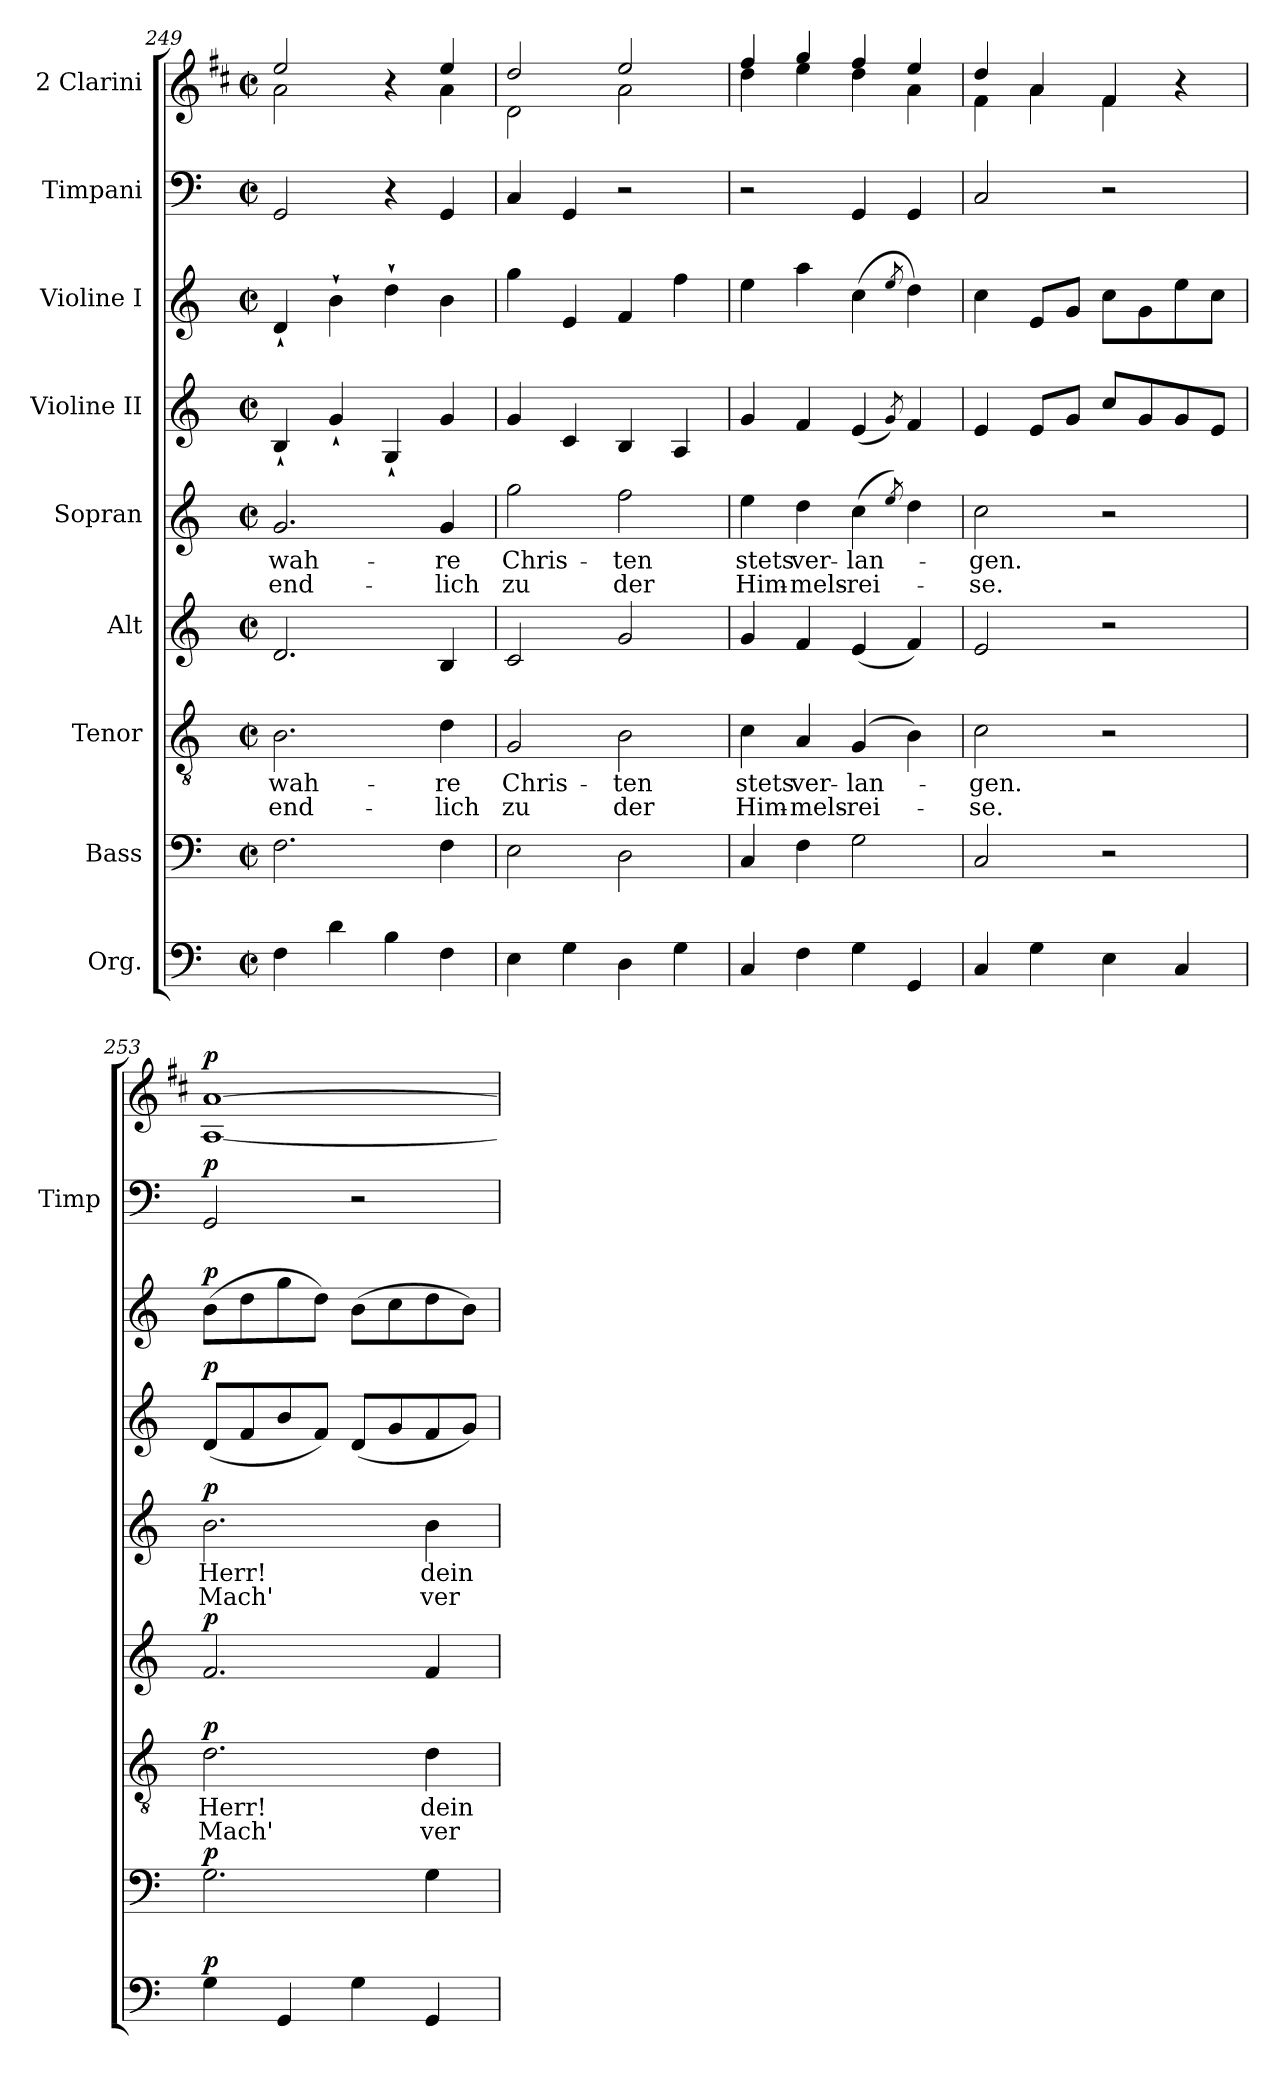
**kern	**dynam	**kern	**dynam	**kern	**text	**text	**dynam	**kern	**dynam	**kern	**text	**text	**dynam	**kern	**dynam	**kern	**dynam	**kern	**dynam	**kern	**dynam
*part9	*part9	*part8	*part8	*part7	*part7	*part7	*part7	*part6	*part6	*part5	*part5	*part5	*part5	*part4	*part4	*part3	*part3	*part2	*part2	*part1	*part1
*staff9	*staff9	*staff8	*staff8	*staff7	*staff7	*staff7	*staff7	*staff6	*staff6	*staff5	*staff5	*staff5	*staff5	*staff4	*staff4	*staff3	*staff3	*staff2	*staff2	*staff1	*staff1
*I"Org.	*	*I"Bass	*	*I"Tenor	*	*	*	*I"Alt	*	*I"Sopran	*	*	*	*I"Violine II	*	*I"Violine I	*	*I"Timpani	*	*I"2 Clarini	*
*	*	*	*	*	*	*	*	*	*	*	*	*	*	*	*	*	*	*I'Timp	*	*	*
!!LO:LB:g=z
*clefF4	*	*clefF4	*	*clefGv2	*	*	*	*clefG2	*	*clefG2	*	*	*	*clefG2	*	*clefG2	*	*clefF4	*	*clefG2	*
*ITrd7c12	*	*	*	*	*	*	*	*	*	*	*	*	*	*	*	*	*	*	*	*ITrd1c2	*
*k[]	*	*k[]	*	*k[]	*	*	*	*k[]	*	*k[]	*	*	*	*k[]	*	*k[]	*	*k[]	*	*k[]	*
*M2/2	*	*M2/2	*	*M2/2	*	*	*	*M2/2	*	*M2/2	*	*	*	*M2/2	*	*M2/2	*	*M2/2	*	*M2/2	*
*met(c|)	*	*met(c|)	*	*met(c|)	*	*	*	*met(c|)	*	*met(c|)	*	*	*	*met(c|)	*	*met(c|)	*	*met(c|)	*	*met(c|)	*
=249	=249	=249	=249	=249	=249	=249	=249	=249	=249	=249	=249	=249	=249	=249	=249	=249	=249	=249	=249	=249	=249
*	*	*	*	*	*	*	*	*	*	*	*	*	*	*	*	*	*	*	*	*^	*
4FF\	.	2.F\	.	2.B\	wah-	end-	.	2.d/	.	2.g/	wah-	end-	.	4B`/	.	4d`/	.	2GG/	.	2dd/	2g\	.
4D\	.	.	.	.	.	.	.	.	.	.	.	.	.	4g`/	.	4b`\	.	.	.	.	.	.
4BB\	.	.	.	.	.	.	.	.	.	.	.	.	.	4G`/	.	4dd`\	.	4r	.	4r	4ryy	.
4FF\	.	4F\	.	4d\	-re	-lich	.	4B/	.	4g/	-re	-lich	.	4g/	.	4b\	.	4GG/	.	4dd/	4g\	.
=250	=250	=250	=250	=250	=250	=250	=250	=250	=250	=250	=250	=250	=250	=250	=250	=250	=250	=250	=250	=250	=250	=250
4EE\	.	2E\	.	2G/	Chris-	zu	.	2c/	.	2gg\	Chris-	zu	.	4g/	.	4gg\	.	4C/	.	2cc/	2c\	.
4GG\	.	.	.	.	.	.	.	.	.	.	.	.	.	4c/	.	4e/	.	4GG/	.	.	.	.
4DD\	.	2D\	.	2B\	-ten	der	.	2g/	.	2ff\	-ten	der	.	4B/	.	4f/	.	2r	.	2dd/	2g\	.
4GG\	.	.	.	.	.	.	.	.	.	.	.	.	.	4A/	.	4ff\	.	.	.	.	.	.
=251	=251	=251	=251	=251	=251	=251	=251	=251	=251	=251	=251	=251	=251	=251	=251	=251	=251	=251	=251	=251	=251	=251
4CC/	.	4C/	.	4c\	stets	Him-	.	4g/	.	4ee\	stets	Him-	.	4g/	.	4ee\	.	2r	.	4ee/	4cc\	.
4FF\	.	4F\	.	4A/	ver-	-mels-	.	4f/	.	4dd\	ver-	-mels-	.	4f/	.	4aa\	.	.	.	4ff/	4dd\	.
4GG\	.	2G\	.	(4G/	-lan-	-rei-	.	(4e/	.	(4cc\	-lan-	-rei-	.	(4e/	.	(4cc\	.	4GG/	.	4ee/	4cc\	.
.	.	.	.	.	.	.	.	.	.	8qee/)	.	.	.	8qg/)	.	8qee/	.	.	.	.	.	.
4GGG/	.	.	.	4B\)	.	.	.	4f/)	.	4dd\	.	.	.	4f/	.	4dd\)	.	4GG/	.	4dd/	4g\	.
=252	=252	=252	=252	=252	=252	=252	=252	=252	=252	=252	=252	=252	=252	=252	=252	=252	=252	=252	=252	=252	=252	=252
4CC/	.	2C/	.	2c\	-gen.	-se.	.	2e/	.	2cc\	-gen.	-se.	.	4e/	.	4cc\	.	2C/	.	4cc/	4e\	.
4GG\	.	.	.	.	.	.	.	.	.	.	.	.	.	8e/L	.	8e/L	.	.	.	4g/	4g\	.
.	.	.	.	.	.	.	.	.	.	.	.	.	.	8g/J	.	8g/J	.	.	.	.	.	.
4EE\	.	2r	.	2r	.	.	.	2r	.	2r	.	.	.	8cc/L	.	8cc\L	.	2r	.	4e/	4e\	.
.	.	.	.	.	.	.	.	.	.	.	.	.	.	8g/	.	8g\	.	.	.	.	.	.
4CC/	.	.	.	.	.	.	.	.	.	.	.	.	.	8g/	.	8ee\	.	.	.	4r	4ryy	.
.	.	.	.	.	.	.	.	.	.	.	.	.	.	8e/J	.	8cc\J	.	.	.	.	.	.
=253	=253	=253	=253	=253	=253	=253	=253	=253	=253	=253	=253	=253	=253	=253	=253	=253	=253	=253	=253	=253	=253	=253
!	!LO:DY:a	!	!LO:DY:a	!	!	!	!LO:DY:a	!	!LO:DY:a	!	!	!	!LO:DY:a	!	!LO:DY:a	!	!LO:DY:a	!	!LO:DY:a	!	!	!LO:DY:a
4GG\	p	2.G\	p	2.d\	Herr!	Mach'	p	2.f/	p	2.b\	Herr!	Mach'	p	(8d/L	p	(8b\L	p	2GG/	p	[1g	[1G	p
.	.	.	.	.	.	.	.	.	.	.	.	.	.	8f/	.	8dd\	.	.	.	.	.	.
4GGG/	.	.	.	.	.	.	.	.	.	.	.	.	.	8b/	.	8gg\	.	.	.	.	.	.
.	.	.	.	.	.	.	.	.	.	.	.	.	.	8f/J)	.	8dd\J)	.	.	.	.	.	.
4GG\	.	.	.	.	.	.	.	.	.	.	.	.	.	(8d/L	.	(8b\L	.	2r	.	.	.	.
.	.	.	.	.	.	.	.	.	.	.	.	.	.	8g/	.	8cc\	.	.	.	.	.	.
4GGG/	.	4G\	.	4d\	dein	ver-	.	4f/	.	4b\	dein	ver-	.	8f/	.	8dd\	.	.	.	.	.	.
.	.	.	.	.	.	.	.	.	.	.	.	.	.	8g/J)	.	8b\J)	.	.	.	.	.	.
*	*	*	*	*	*	*	*	*	*	*	*	*	*	*	*	*	*	*	*	*v	*v	*
=	=	=	=	=	=	=	=	=	=	=	=	=	=	=	=	=	=	=	=	=	=
*-	*-	*-	*-	*-	*-	*-	*-	*-	*-	*-	*-	*-	*-	*-	*-	*-	*-	*-	*-	*-	*-
